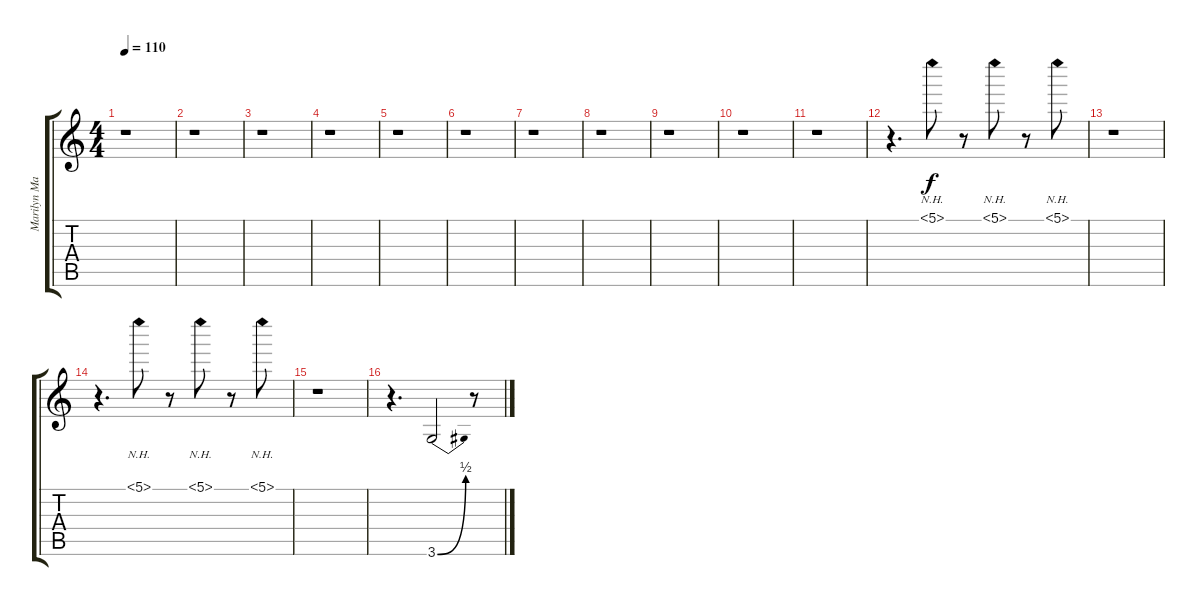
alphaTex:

\track ("Marilyn Manson" "Marilyn Ma") {instrument overdrivenguitar}
\staff {score tabs}
\tuning (E4 B3 G3 D3 A2 E2) {hide}
\ts (4 4)
\tempo 110
\clef g2
\ks c
r.1{dy f} |
r.1 |
r.1 |
r.1 |
r.1 |
r.1 |
r.1 |
r.1 |
r.1 |
r.1 |
r.1 |
r.4{d} 5.1{nh}.8 r.8 5.1{nh}.8 r.8 5.1{nh}.8 |
r.1 |
r.4{d} 5.1{nh}.8 r.8 5.1{nh}.8 r.8 5.1{nh}.8 |
r.1 |
r.4{d} 3.6{be (bend 0 0 60 2)}.2 r.8
